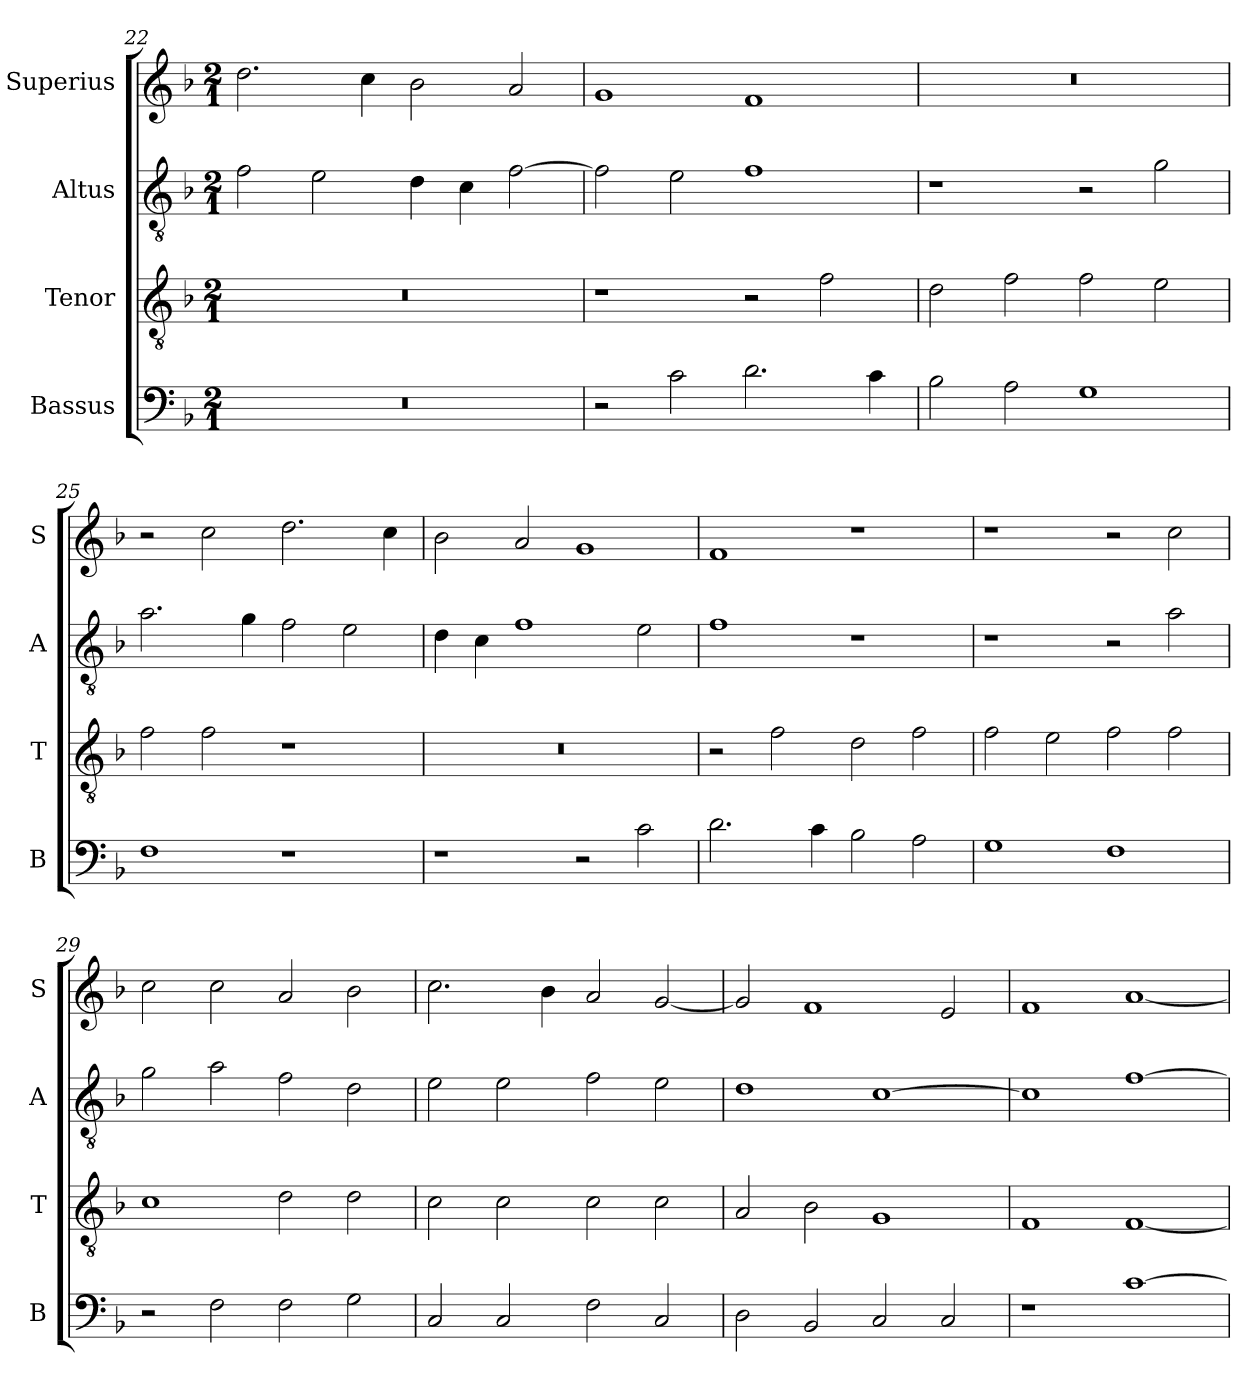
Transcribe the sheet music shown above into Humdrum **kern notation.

**kern	**kern	**kern	**kern
*part4	*part3	*part2	*part1
*staff4	*staff3	*staff2	*staff1
*I"Bassus	*I"Tenor	*I"Altus	*I"Superius
*I'B	*I'T	*I'A	*I'S
*clefF4	*clefGv2	*clefGv2	*clefG2
*k[b-]	*k[b-]	*k[b-]	*k[b-]
*F:	*F:	*F:	*F:
*M2/1	*M2/1	*M2/1	*M2/1
=22	=22	=22	=22
0r	0r	2f	2.dd
.	.	2e	.
.	.	.	4cc
.	.	4d	2b-
.	.	4c	.
.	.	[2f	2a
=23	=23	=23	=23
2r	1r	2f]	1g
2c	.	2e	.
2.d	2r	1f	1f
.	2f	.	.
4c	.	.	.
=24	=24	=24	=24
2B-	2d	1r	0r
2A	2f	.	.
1G	2f	2r	.
.	2e	2g	.
=25	=25	=25	=25
1F	2f	2.a	2r
.	2f	.	2cc
.	.	4g	.
1r	1r	2f	2.dd
.	.	2e	.
.	.	.	4cc
=26	=26	=26	=26
1r	0r	4d	2b-
.	.	4c	.
.	.	1f	2a
2r	.	.	1g
2c	.	2e	.
=27	=27	=27	=27
2.d	2r	1f	1f
.	2f	.	.
4c	.	.	.
2B-	2d	1r	1r
2A	2f	.	.
=28	=28	=28	=28
1G	2f	1r	1r
.	2e	.	.
1F	2f	2r	2r
.	2f	2a	2cc
=29	=29	=29	=29
2r	1c	2g	2cc
2F	.	2a	2cc
2F	2d	2f	2a
2G	2d	2d	2b-
=30	=30	=30	=30
2C	2c	2e	2.cc
2C	2c	2e	.
.	.	.	4b-
2F	2c	2f	2a
2C	2c	2e	[2g
=31	=31	=31	=31
2D	2A	1d	2g]
2BB-	2B-	.	1f
2C	1G	[1c	.
2C	.	.	2e
=32	=32	=32	=32
1r	1F	1c]	1f
[1c	[1F	[1f	[1a
=	=	=	=
*-	*-	*-	*-
